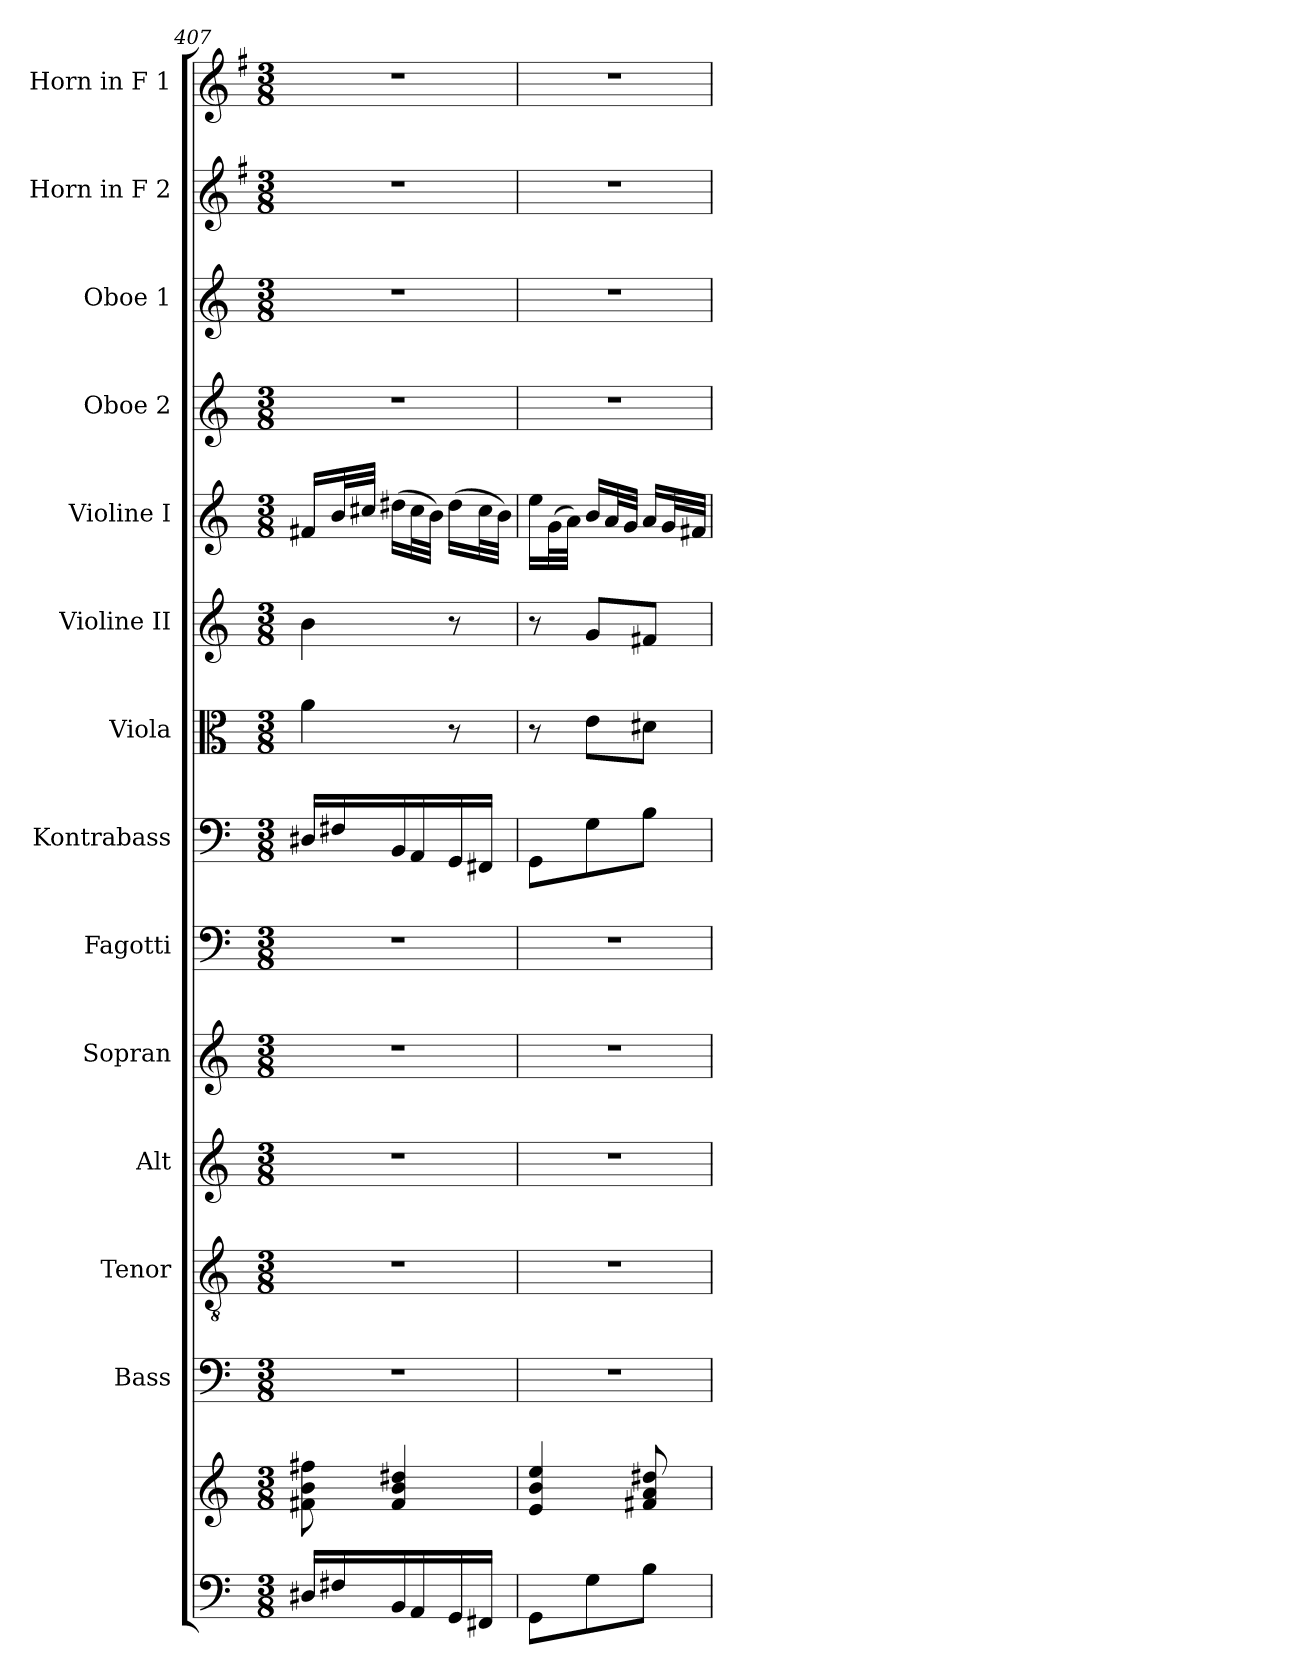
**kern	**kern	**kern	**kern	**kern	**kern	**kern	**kern	**kern	**kern	**kern	**kern	**kern	**kern	**kern
*part14	*part14	*part13	*part12	*part11	*part10	*part9	*part8	*part7	*part6	*part5	*part4	*part3	*part2	*part1
*staff15	*staff14	*staff13	*staff12	*staff11	*staff10	*staff9	*staff8	*staff7	*staff6	*staff5	*staff4	*staff3	*staff2	*staff1
*	*	*I"Bass	*I"Tenor	*I"Alt	*I"Sopran	*I"Fagotti	*I"Kontrabass	*I"Viola	*I"Violine II	*I"Violine I	*I"Oboe 2	*I"Oboe 1	*I"Horn in F 2	*I"Horn in F 1
*	*	*I'B.	*I'T.	*I'A.	*I'S.	*I'Fg.	*I'Kb.	*I'Vla.	*I'Vl. II	*I'Vl. I	*I'Ob. 2	*I'Ob. 1	*	*
!!LO:PB:g=z
*clefF4	*clefG2	*clefF4	*clefGv2	*clefG2	*clefG2	*clefF4	*clefF4	*clefC3	*clefG2	*clefG2	*clefG2	*clefG2	*clefG2	*clefG2
*	*	*	*	*	*	*	*ITrd7c12	*	*	*	*	*	*ITrd4c7	*ITrd4c7
*k[]	*k[]	*k[]	*k[]	*k[]	*k[]	*k[]	*k[]	*k[]	*k[]	*k[]	*k[]	*k[]	*k[]	*k[]
*C:	*C:	*C:	*C:	*C:	*C:	*C:	*C:	*C:	*C:	*C:	*C:	*C:	*C:	*C:
*M3/8	*M3/8	*M3/8	*M3/8	*M3/8	*M3/8	*M3/8	*M3/8	*M3/8	*M3/8	*M3/8	*M3/8	*M3/8	*M3/8	*M3/8
=407	=407	=407	=407	=407	=407	=407	=407	=407	=407	=407	=407	=407	=407	=407
16D#X/LL	8f#X\ 8b\ 8ff#X\	4.r	4.r	4.r	4.r	4.r	16DD#X/LL	4a\	4b\	16f#X/LL	4.r	4.r	4.r	4.r
16F#X/	.	.	.	.	.	.	16FF#X/	.	.	32b/L	.	.	.	.
.	.	.	.	.	.	.	.	.	.	32cc#X/JJJ	.	.	.	.
16BB/	4f#/ 4b/ 4dd#X/	.	.	.	.	.	16BBB/	.	.	(>16dd#X\LL	.	.	.	.
16AA/	.	.	.	.	.	.	16AAA/	.	.	32cc#\L	.	.	.	.
.	.	.	.	.	.	.	.	.	.	32b\JJJ)	.	.	.	.
16GG/	.	.	.	.	.	.	16GGG/	8r	8r	(>16dd#\LL	.	.	.	.
16FF#X/JJ	.	.	.	.	.	.	16FFF#X/JJ	.	.	32cc#\L	.	.	.	.
.	.	.	.	.	.	.	.	.	.	32b\JJJ)	.	.	.	.
=408	=408	=408	=408	=408	=408	=408	=408	=408	=408	=408	=408	=408	=408	=408
8GG\L	4e/ 4b/ 4ee/	4.r	4.r	4.r	4.r	4.r	8GGG\L	8r	8r	16ee\LL	4.r	4.r	4.r	4.r
.	.	.	.	.	.	.	.	.	.	(>32g\L	.	.	.	.
.	.	.	.	.	.	.	.	.	.	32a\JJJ)	.	.	.	.
8G\	.	.	.	.	.	.	8GG\	8e\L	8g/L	16b/LL	.	.	.	.
.	.	.	.	.	.	.	.	.	.	32a/L	.	.	.	.
.	.	.	.	.	.	.	.	.	.	32g/JJJ	.	.	.	.
8B\J	8f#X/ 8a/ 8dd#X/	.	.	.	.	.	8BB\J	8d#X\J	8f#X/J	16a/LL	.	.	.	.
.	.	.	.	.	.	.	.	.	.	32g/L	.	.	.	.
.	.	.	.	.	.	.	.	.	.	32f#X/JJJ	.	.	.	.
=	=	=	=	=	=	=	=	=	=	=	=	=	=	=
*-	*-	*-	*-	*-	*-	*-	*-	*-	*-	*-	*-	*-	*-	*-
